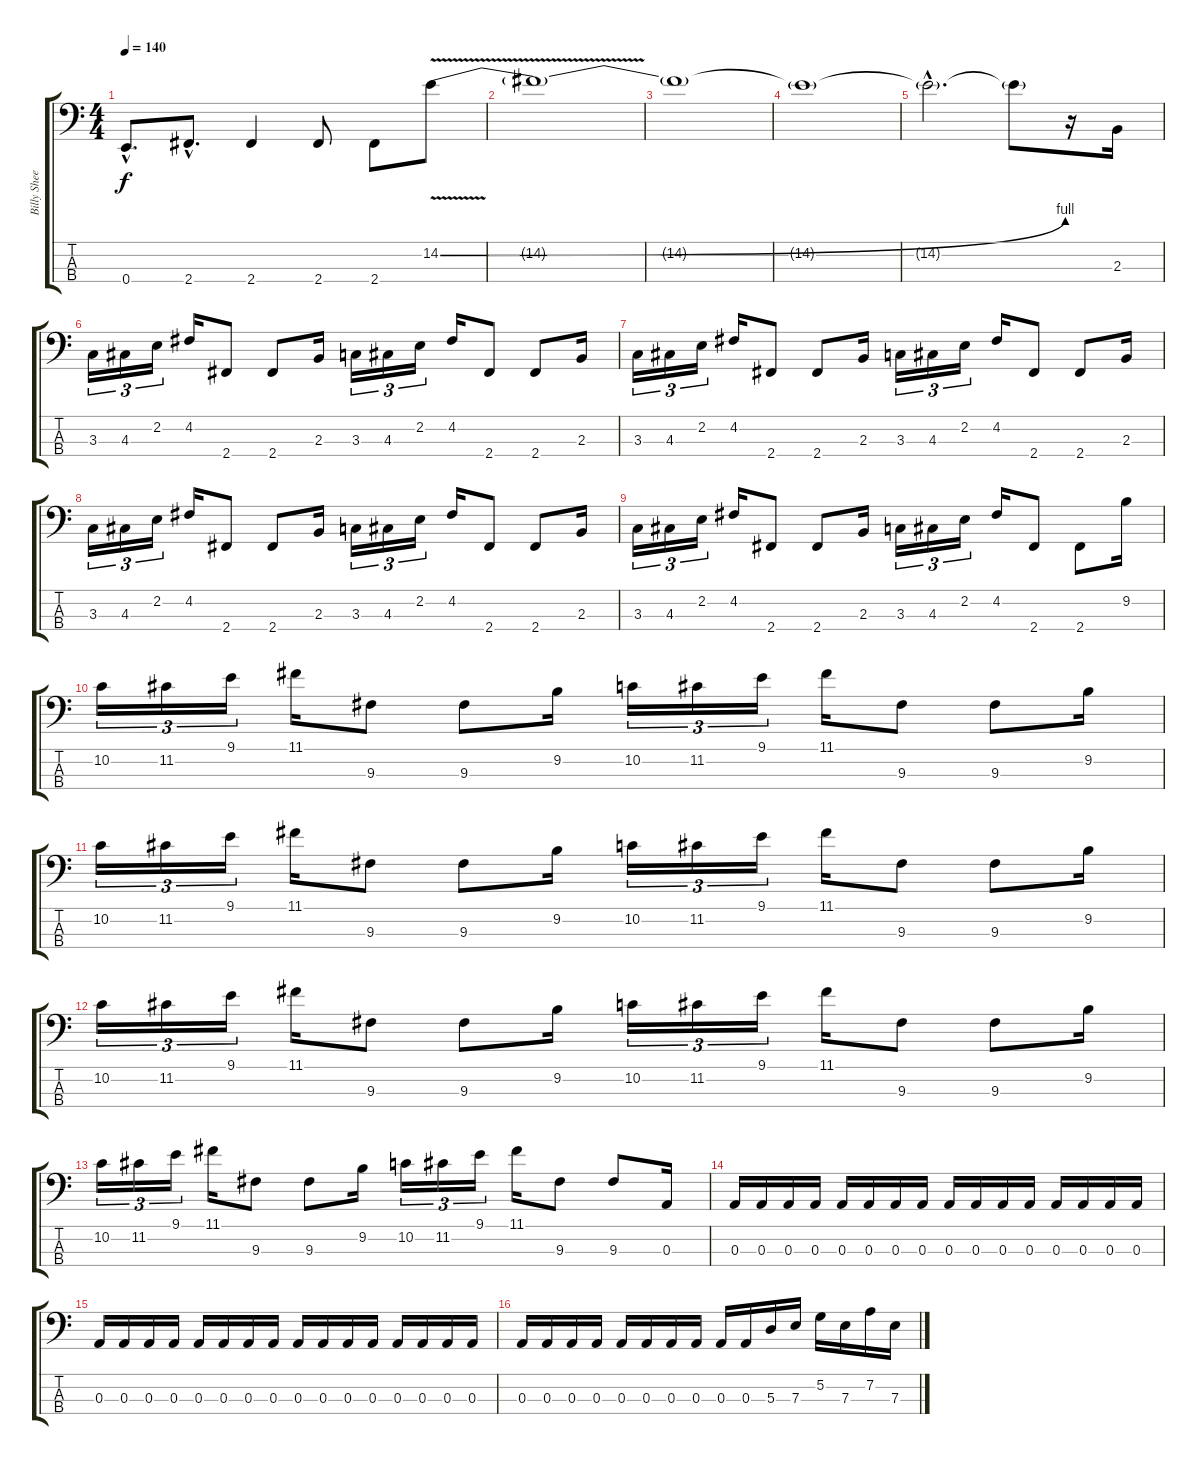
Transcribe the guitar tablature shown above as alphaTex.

\track ("Billy Sheehan" "Billy Shee") {instrument electricbassfinger}
\staff {score tabs}
\tuning (G2 D2 A1 E1) {hide}
\ts (4 4)
\tempo 140
\clef f4
\ks c
0.4{hac}.8{d dy f} 2.4{hac}.8{d} 2.4.4 2.4.8 2.4.8 14.2{be (bend 0 0 60 4) v}.8 |
14.2{t}.1 |
14.2{t}.1 |
14.2{t}.1 |
14.2{hac t}.2{d} 14.2{t}.8 r.16 2.3.16 |
3.3.16{tu (3 2)} 4.3.16{tu (3 2)} 2.2.16{tu (3 2)} 4.2.16 2.4.8 2.4.8 2.3.16 3.3.16{tu (3 2)} 4.3.16{tu (3 2)} 2.2.16{tu (3 2)} 4.2.16 2.4.8 2.4.8 2.3.16 |
3.3.16{tu (3 2)} 4.3.16{tu (3 2)} 2.2.16{tu (3 2)} 4.2.16 2.4.8 2.4.8 2.3.16 3.3.16{tu (3 2)} 4.3.16{tu (3 2)} 2.2.16{tu (3 2)} 4.2.16 2.4.8 2.4.8 2.3.16 |
3.3.16{tu (3 2)} 4.3.16{tu (3 2)} 2.2.16{tu (3 2)} 4.2.16 2.4.8 2.4.8 2.3.16 3.3.16{tu (3 2)} 4.3.16{tu (3 2)} 2.2.16{tu (3 2)} 4.2.16 2.4.8 2.4.8 2.3.16 |
3.3.16{tu (3 2)} 4.3.16{tu (3 2)} 2.2.16{tu (3 2)} 4.2.16 2.4.8 2.4.8 2.3.16 3.3.16{tu (3 2)} 4.3.16{tu (3 2)} 2.2.16{tu (3 2)} 4.2.16 2.4.8 2.4.8 9.2.16 |
10.2.16{tu (3 2)} 11.2.16{tu (3 2)} 9.1.16{tu (3 2)} 11.1.16 9.3.8 9.3.8 9.2.16 10.2.16{tu (3 2)} 11.2.16{tu (3 2)} 9.1.16{tu (3 2)} 11.1.16 9.3.8 9.3.8 9.2.16 |
10.2.16{tu (3 2)} 11.2.16{tu (3 2)} 9.1.16{tu (3 2)} 11.1.16 9.3.8 9.3.8 9.2.16 10.2.16{tu (3 2)} 11.2.16{tu (3 2)} 9.1.16{tu (3 2)} 11.1.16 9.3.8 9.3.8 9.2.16 |
10.2.16{tu (3 2)} 11.2.16{tu (3 2)} 9.1.16{tu (3 2)} 11.1.16 9.3.8 9.3.8 9.2.16 10.2.16{tu (3 2)} 11.2.16{tu (3 2)} 9.1.16{tu (3 2)} 11.1.16 9.3.8 9.3.8 9.2.16 |
10.2.16{tu (3 2)} 11.2.16{tu (3 2)} 9.1.16{tu (3 2)} 11.1.16 9.3.8 9.3.8 9.2.16 10.2.16{tu (3 2)} 11.2.16{tu (3 2)} 9.1.16{tu (3 2)} 11.1.16 9.3.8 9.3.8 0.3.16 |
0.3.16 0.3.16 0.3.16 0.3.16 0.3.16 0.3.16 0.3.16 0.3.16 0.3.16 0.3.16 0.3.16 0.3.16 0.3.16 0.3.16 0.3.16 0.3.16 |
0.3.16 0.3.16 0.3.16 0.3.16 0.3.16 0.3.16 0.3.16 0.3.16 0.3.16 0.3.16 0.3.16 0.3.16 0.3.16 0.3.16 0.3.16 0.3.16 |
0.3.16 0.3.16 0.3.16 0.3.16 0.3.16 0.3.16 0.3.16 0.3.16 0.3.16 0.3.16 5.3.16 7.3.16 5.2.16 7.3.16 7.2.16 7.3.16
